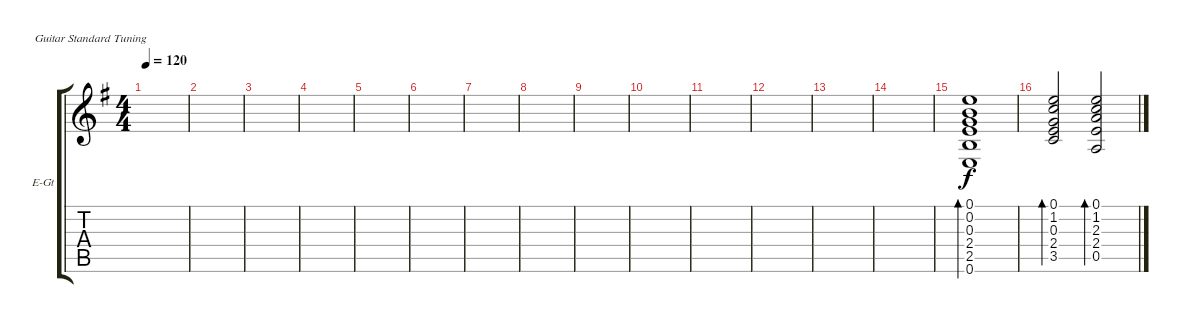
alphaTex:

\defaultSystemsLayout 4
\bracketExtendMode groupsimilarinstruments
\firstSystemTrackNameOrientation horizontal
\otherSystemsTrackNameOrientation horizontal
\track ("Electric Guitar 2" "E-Gt") {instrument overdrivenguitar}
\staff {score tabs}
\tuning (E4 B3 G3 D3 A2 E2)
\ts (4 4)
\tempo 120
\clef g2
\ks eminor
|
|
|
|
|
|
|
|
|
|
|
|
|
|
(0.6 2.5 2.4 0.3 0.2 0.1).1{bd 231 dy f} |
(3.5 2.4 0.3 1.2 0.1).2{bd 228} (0.5 2.4 2.3 1.2 0.1).2{bd 225}
